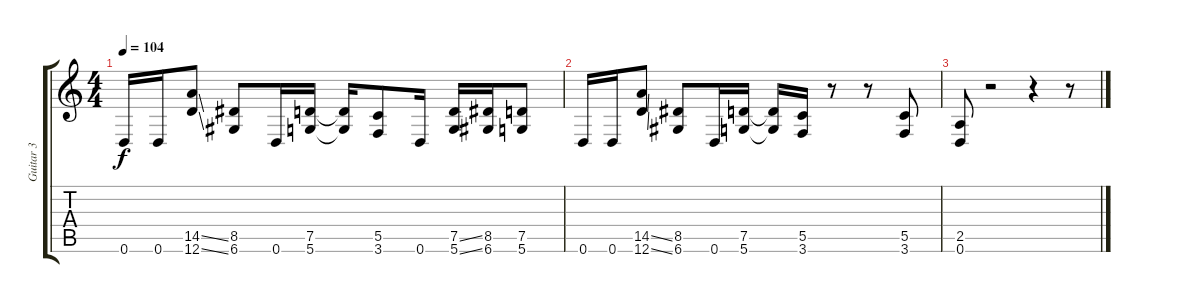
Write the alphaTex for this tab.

\track ("Guitar 3" "Guitar 3") {instrument distortionguitar}
\staff {score tabs}
\tuning (D4 A3 F3 C3 G2 D2) {hide}
\ts (4 4)
\tempo 104
\clef g2
\ks c
0.6.16{dy f} 0.6.16 (14.5{ss} 12.6{ss}).8 (8.5 6.6).8 0.6.16 (7.5 5.6).16 (7.5{t} 5.6{t}).16 (5.5 3.6).8 0.6.16 (7.5{ss} 5.6{ss}).16 (8.5 6.6).16 (7.5 5.6).8 |
0.6.16 0.6.16 (14.5{ss} 12.6{ss}).8 (8.5 6.6).8 0.6.16 (7.5 5.6).16 (7.5{t} 5.6{t}).16 (5.5 3.6).16 r.8 r.8 (5.5 3.6).8 |
(2.5 0.6).8 r.2 r.4 r.8
